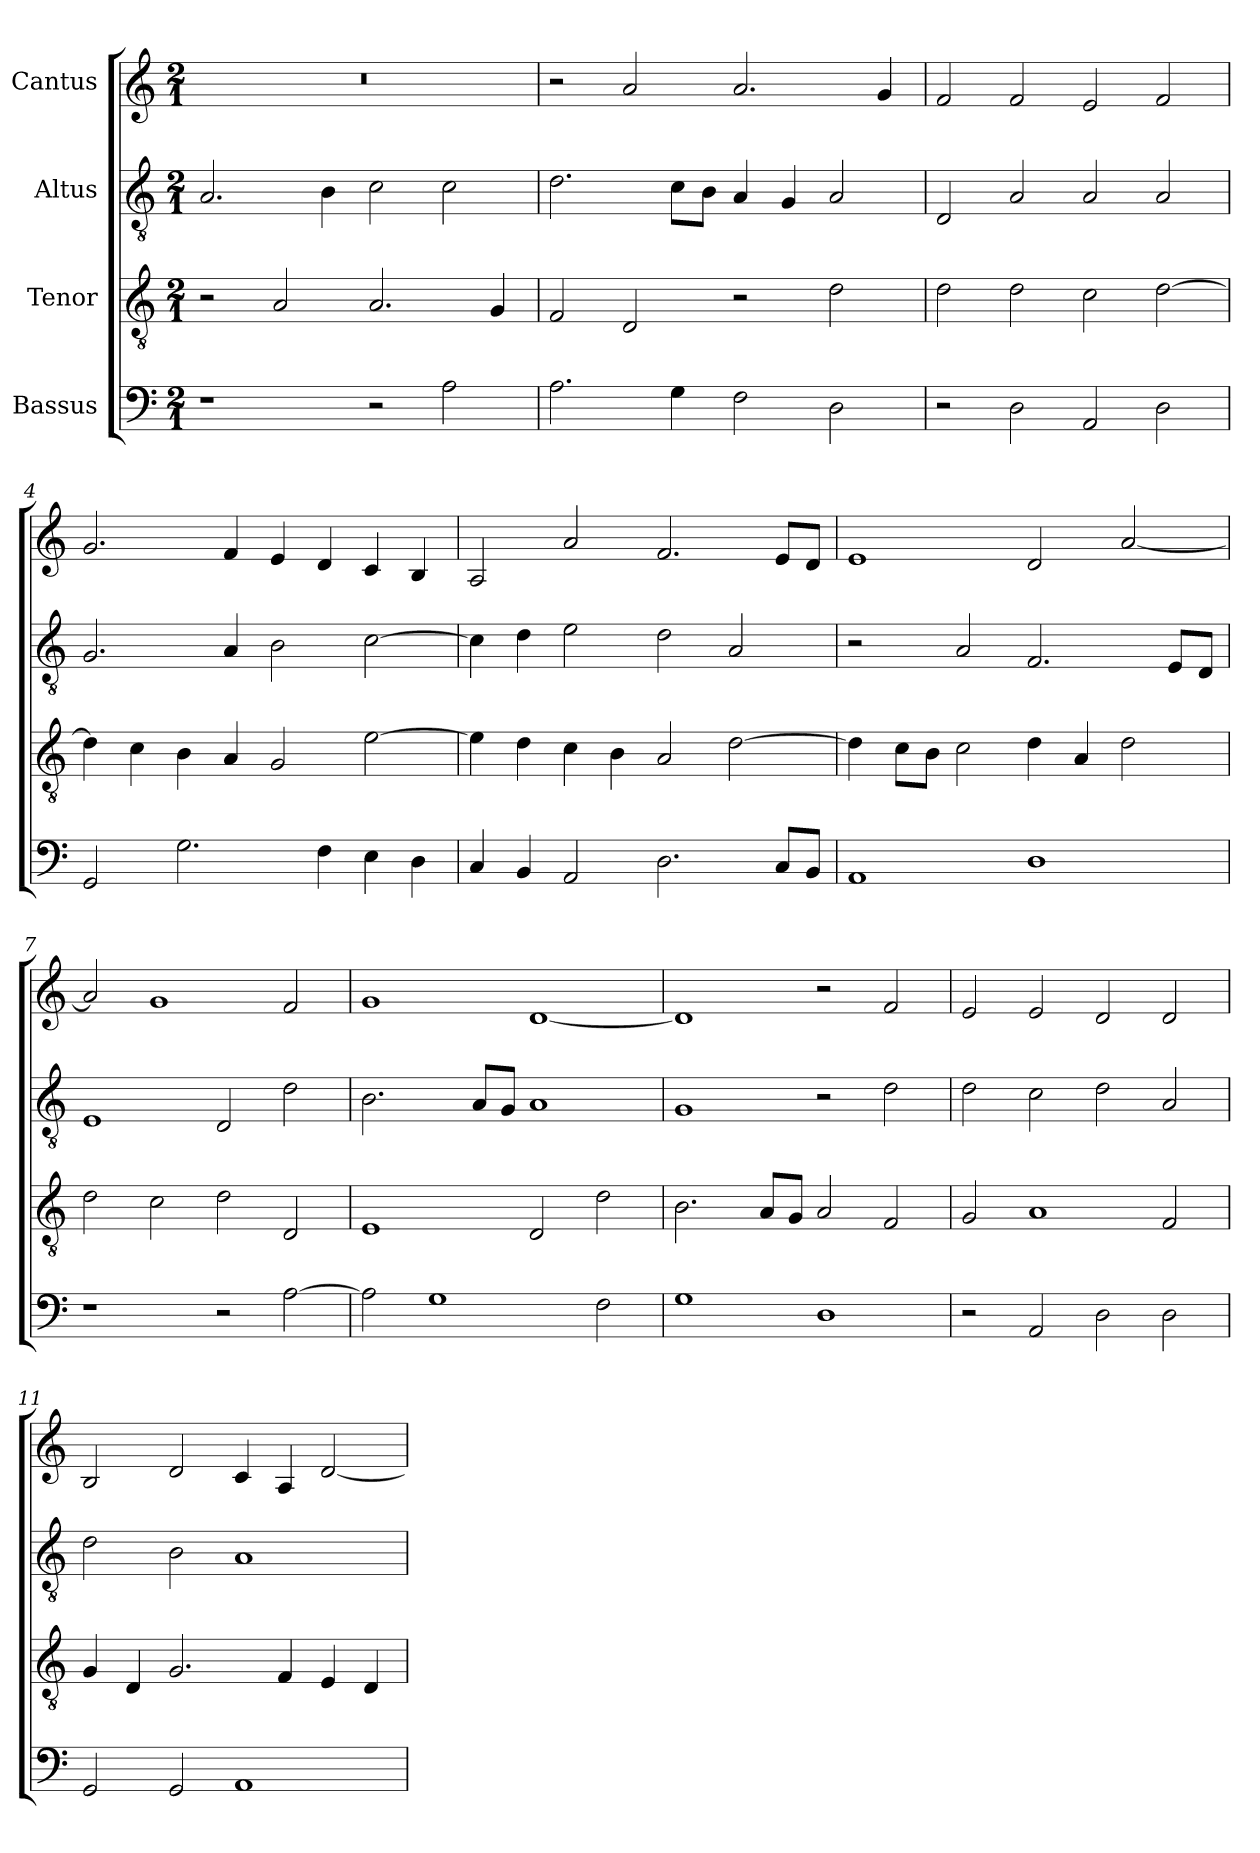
**kern	**kern	**kern	**kern
*part4	*part3	*part2	*part1
*staff4	*staff3	*staff2	*staff1
*I"Bassus	*I"Tenor	*I"Altus	*I"Cantus
!!LO:PB:g=z
*clefF4	*clefGv2	*clefGv2	*clefG2
*	*ITrd7c12	*ITrd7c12	*
*k[]	*k[]	*k[]	*k[]
*C:	*C:	*C:	*C:
*M2/1	*M2/1	*M2/1	*M2/1
*MM320	*MM320	*MM320	*MM320
=1	=1	=1	=1
!	!	!	!LO:N:vis=1
1r	2r	2.AAi/	0r
.	2AAi/	.	.
.	.	4BBi\	.
2r	2.AAi/	2Ci\	.
2Ai\	.	2Ci\	.
.	4GGi/	.	.
=2	=2	=2	=2
2.Ai\	2FFi/	2.Di\	2r
.	2DDi/	.	2ai/
4Gi\	.	8Ci\L	.
.	.	8BBi\J	.
2Fi\	2r	4AAi/	2.ai/
.	.	4GGi/	.
2Di\	2Di\	2AAi/	.
.	.	.	4gi/
=3	=3	=3	=3
2r	2Di\	2DDi/	2fi/
2Di\	2Di\	2AAi/	2fi/
2AAi/	2Ci\	2AAi/	2ei/
2Di\	[>2Di\	2AAi/	2fi/
=4	=4	=4	=4
2GGi/	4Di\]	2.GGi/	2.gi/
.	4Ci\	.	.
2.Gi\	4BBi\	.	.
.	4AAi/	4AAi/	4fi/
.	2GGi/	2BBi\	4ei/
4Fi\	.	.	4di/
4Ei\	[>2Ei\	[>2Ci\	4ci/
4Di\	.	.	4Bi/
!!LO:LB:g=z
=5	=5	=5	=5
4Ci/	4Ei\]	4Ci\]	2Ai/
4BBi/	4Di\	4Di\	.
2AAi/	4Ci\	2Ei\	2ai/
.	4BBi\	.	.
2.Di\	2AAi/	2Di\	2.fi/
.	[>2Di\	2AAi/	.
8Ci/L	.	.	8ei/L
8BBi/J	.	.	8di/J
=6	=6	=6	=6
1AAi	4Di\]	2r	1ei
.	8Ci\L	.	.
.	8BBi\J	.	.
.	2Ci\	2AAi/	.
1Di	4Di\	2.FFi/	2di/
.	4AAi/	.	.
.	2Di\	.	[<2ai/
.	.	8EEi/L	.
.	.	8DDi/J	.
=7	=7	=7	=7
1r	2Di\	1EEi	2ai/]
.	2Ci\	.	1gi
2r	2Di\	2DDi/	.
[>2Ai\	2DDi/	2Di\	2fi/
=8	=8	=8	=8
2Ai\]	1EEi	2.BBi\	1gi
1Gi	.	.	.
.	.	8AAi/L	.
.	.	8GGi/J	.
.	2DDi/	1AAi	[<1di
2Fi\	2Di\	.	.
=9	=9	=9	=9
1Gi	2.BBi\	1GGi	1di]
.	8AAi/L	.	.
.	8GGi/J	.	.
1Di	2AAi/	2r	2r
.	2FFi/	2Di\	2fi/
!!LO:LB:g=z
=10	=10	=10	=10
2r	2GGi/	2Di\	2ei/
2AAi/	1AAi	2Ci\	2ei/
2Di\	.	2Di\	2di/
2Di\	2FFi/	2AAi/	2di/
=11	=11	=11	=11
2GGi/	4GGi/	2Di\	2Bi/
.	4DDi/	.	.
2GGi/	2.GGi/	2BBi\	2di/
1AAi	.	1AAi	4ci/
.	4FFi/	.	4Ai/
.	4EEi/	.	[<2di/
.	4DDi/	.	.
=	=	=	=
*-	*-	*-	*-
